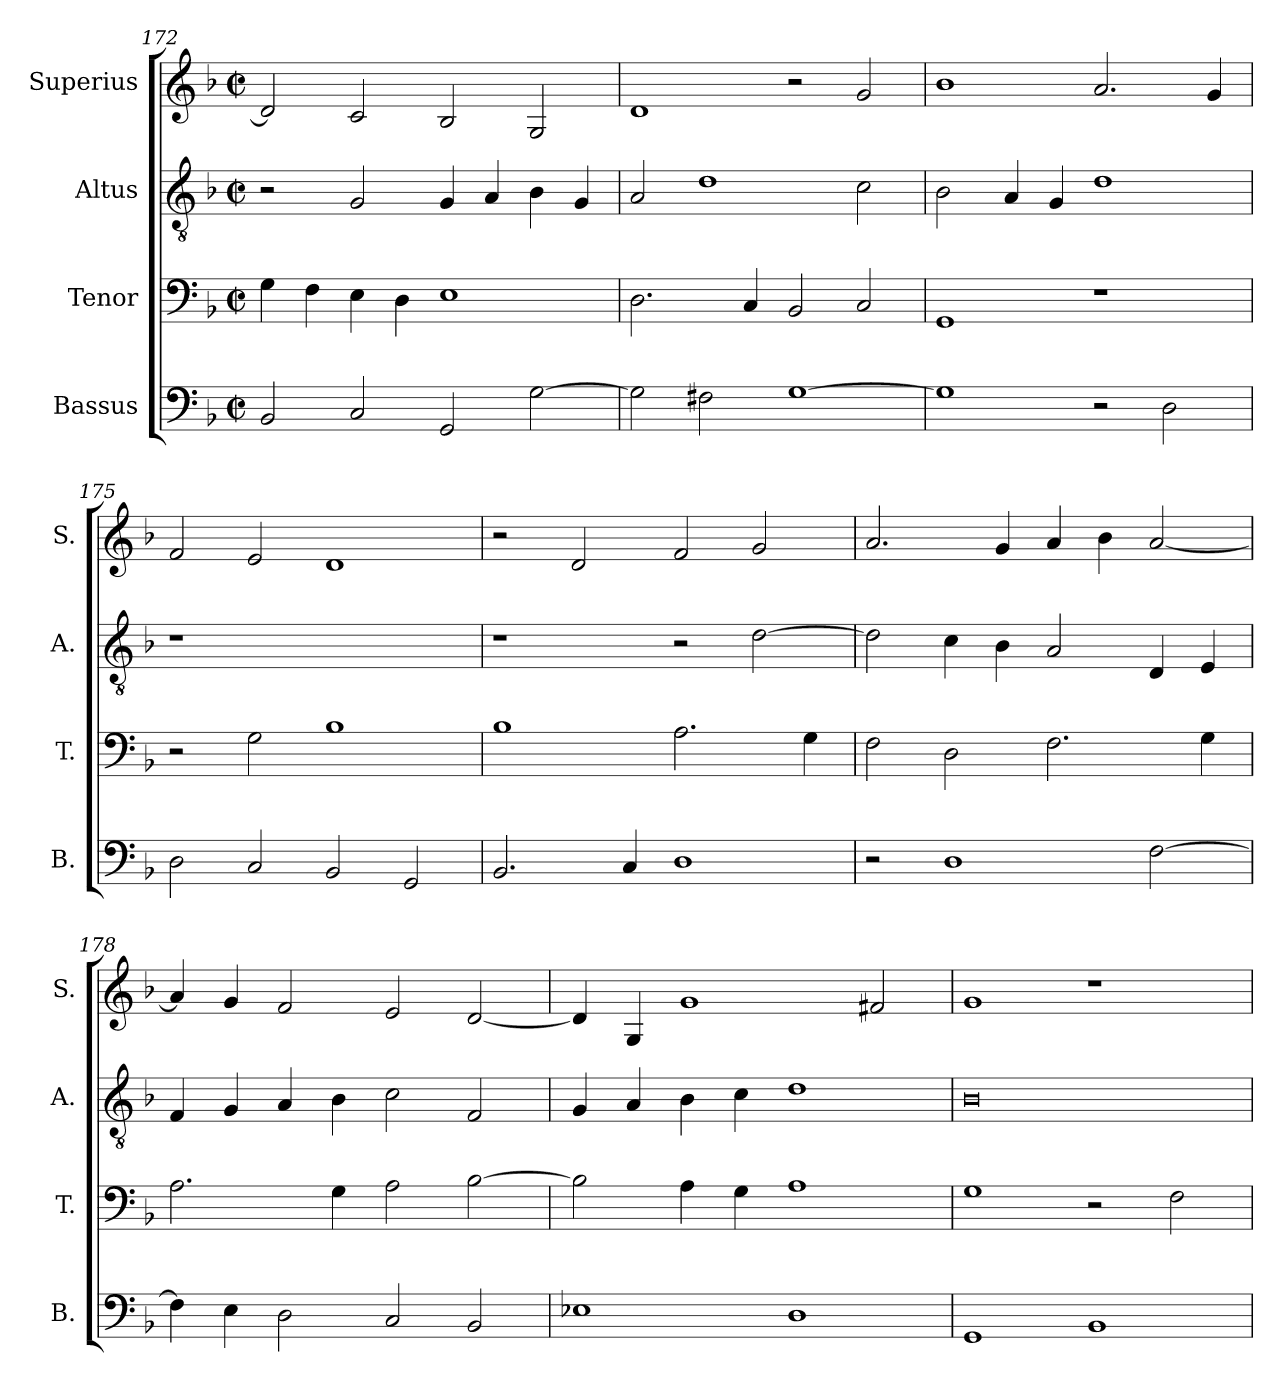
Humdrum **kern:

**kern	**kern	**kern	**kern
*part4	*part3	*part2	*part1
*staff4	*staff3	*staff2	*staff1
*I"Bassus	*I"Tenor	*I"Altus	*I"Superius
*I'B.	*I'T.	*I'A.	*I'S.
*clefF4	*clefF4	*clefGv2	*clefG2
*	*	*ITrd7c12	*
*k[b-]	*k[b-]	*k[b-]	*k[b-]
*F:	*F:	*F:	*F:
*M2/2	*M2/2	*M2/2	*M2/2
*met(c|)	*met(c|)	*met(c|)	*met(c|)
=172	=172	=172	=172
2BB-i/	4Gi\	2r	2di/]
.	4Fi\	.	.
2Ci/	4Ei\	2GGi/	2ci/
.	4Di\	.	.
2GGi/	1Ei	4GGi/	2B-i/
.	.	4AAi/	.
[>2Gi\	.	4BB-i\	2Gi/
.	.	4GGi/	.
=173	=173	=173	=173
2Gi\]	2.Di\	2AAi/	1di
2F#Xi\	.	1Di	.
.	4Ci/	.	.
[>1Gi	2BB-i/	.	2r
.	2Ci/	2Ci\	2gi/
=174	=174	=174	=174
1Gi]	1GGi	2BB-i\	1b-i
.	.	4AAi/	.
.	.	4GGi/	.
2r	1r	1Di	2.ai/
2Di\	.	.	.
.	.	.	4gi/
!!LO:LB:g=z
=175	=175	=175	=175
!	!	!LO:N:vis=1	!
2Di\	2r	1r	2fi/
2Ci/	2Gi\	.	2ei/
2BB-i/	1B-i	1ryy	1di
2GGi/	.	.	.
=176	=176	=176	=176
2.BB-i/	1B-i	1r	2r
.	.	.	2di/
4Ci/	.	.	.
1Di	2.Ai\	2r	2fi/
.	.	[>2Di\	2gi/
.	4Gi\	.	.
=177	=177	=177	=177
2r	2Fi\	2Di\]	2.ai/
1Di	2Di\	4Ci\	.
.	.	4BB-i\	4gi/
.	2.Fi\	2AAi/	4ai/
.	.	.	4b-i\
[>2Fi\	.	4DDi/	[<2ai/
.	4Gi\	4EEi/	.
=178	=178	=178	=178
4Fi\]	2.Ai\	4FFi/	4ai/]
4Ei\	.	4GGi/	4gi/
2Di\	.	4AAi/	2fi/
.	4Gi\	4BB-i\	.
2Ci/	2Ai\	2Ci\	2ei/
2BB-i/	[>2B-i\	2FFi/	[<2di/
!!LO:LB:g=z
=179	=179	=179	=179
1E-Xi	2B-i\]	4GGi/	4di/]
.	.	4AAi/	4Gi/
.	4Ai\	4BB-i\	1gi
.	4Gi\	4Ci\	.
1Di	1Ai	1Di	.
.	.	.	2f#Xi/
=180	=180	=180	=180
1GGi	1Gi	0BB-i	1gi
1BB-i	2r	.	1r
.	2Fi\	.	.
=	=	=	=
*-	*-	*-	*-
